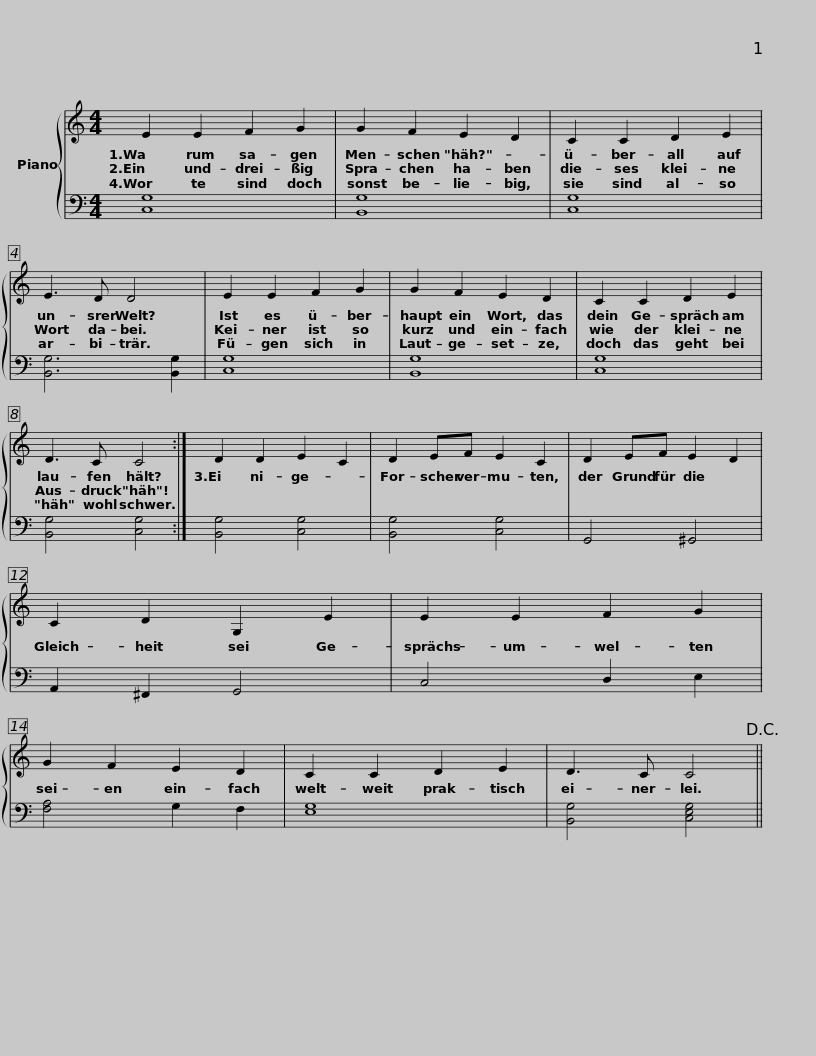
X:1
%%score { 1 | 2 }
L:1/8
M:4/4
I:linebreak $
K:C
V:1 treble
V:2 bass
V:1
 E2 E2 F2 G2 | G2 F2 E2 D2 | C2 C2 D2 E2 | E3 D D4 | E2 E2 F2 G2 | %5
 G2 F2 E2 D2 |$ C2 C2 D2 E2 | D3 C C4 :| D2 D2 E2 C2 | D2 EF E2 C2 | %10
 D2 EF E2 D2 | C2 D2 G,2 E2 |$ E2 E2 F2 G2 | G2 F2 E2 D2 | C2 C2 D2 E2 | %15
 D3 C C4!D.C.! || %16
V:2
 [C,G,]8 | [B,,G,]8 | [C,G,]8 | [B,,G,]6 [B,,G,]2 | [C,G,]8 | %5
 [B,,G,]8 |$ [C,G,]8 | [B,,G,]4 [C,G,]4 :| [B,,G,]4 [C,G,]4 | [B,,G,]4 [C,G,]4 | %10
 G,,4 ^G,,4 | A,,2 ^F,,2 G,,4 |$ C,4 D,2 E,2 | [F,A,]4 G,2 F,2 | [E,G,]8 | %15
 [B,,G,]4 [C,E,G,]4 || %16
